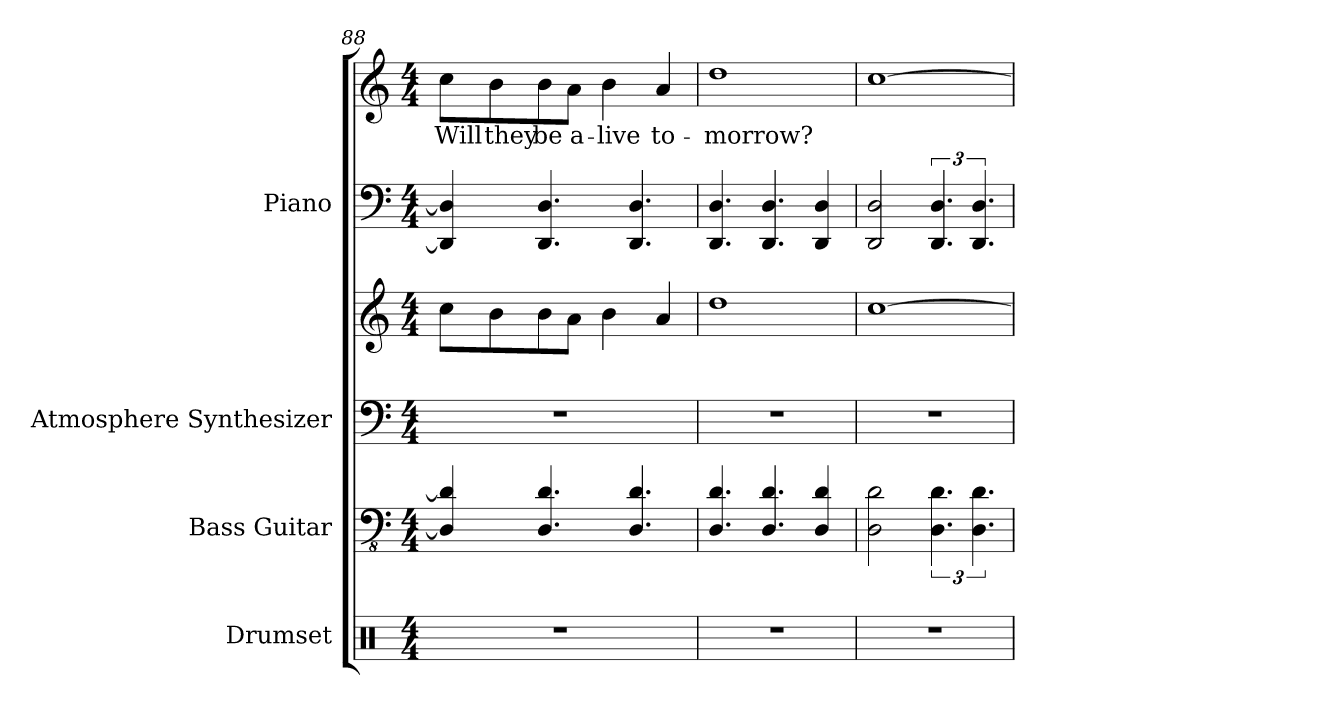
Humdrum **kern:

**kern	**kern	**kern	**kern	**kern	**kern	**text
*part4	*part3	*part2	*part2	*part1	*part1	*part1
*staff6	*staff5	*staff4	*staff3	*staff2	*staff1	*staff1
*I"Drumset	*I"Bass Guitar	*I"Atmosphere Synthesizer	*	*I"Piano	*	*
*I'Drs.	*I'B. Guit.	*I'Synth.	*	*I'Pno.	*	*
*clefX	*clefFv4	*clefF4	*clefG2	*clefF4	*clefG2	*
*k[]	*k[]	*k[]	*k[]	*k[]	*k[]	*
*M4/4	*M4/4	*M4/4	*M4/4	*M4/4	*M4/4	*
=88	=88	=88	=88	=88	=88	=88
1r	4DD/] 4D/]	1r	8cc\L	4DD/] 4D/]	8cc\L	Will
.	.	.	8b\	.	8b\	they
.	4.DD/ 4.D/	.	8b\	4.DD/ 4.D/	8b\	be
.	.	.	8a\J	.	8a\J	a-
.	.	.	4b\	.	4b\	-live
.	4.DD/ 4.D/	.	.	4.DD/ 4.D/	.	.
.	.	.	4a/	.	4a/	to-
=89	=89	=89	=89	=89	=89	=89
1r	4.DD/ 4.D/	1r	1dd	4.DD/ 4.D/	1dd	-morrow?
.	4.DD/ 4.D/	.	.	4.DD/ 4.D/	.	.
.	4DD/ 4D/	.	.	4DD/ 4D/	.	.
=90	=90	=90	=90	=90	=90	=90
1r	2DD\ 2D\	1r	[1cc	2DD/ 2D/	[1cc	.
.	6.DD\ 6.D\	.	.	6.DD/ 6.D/	.	.
.	6.DD\ 6.D\	.	.	6.DD/ 6.D/	.	.
=	=	=	=	=	=	=
*-	*-	*-	*-	*-	*-	*-
